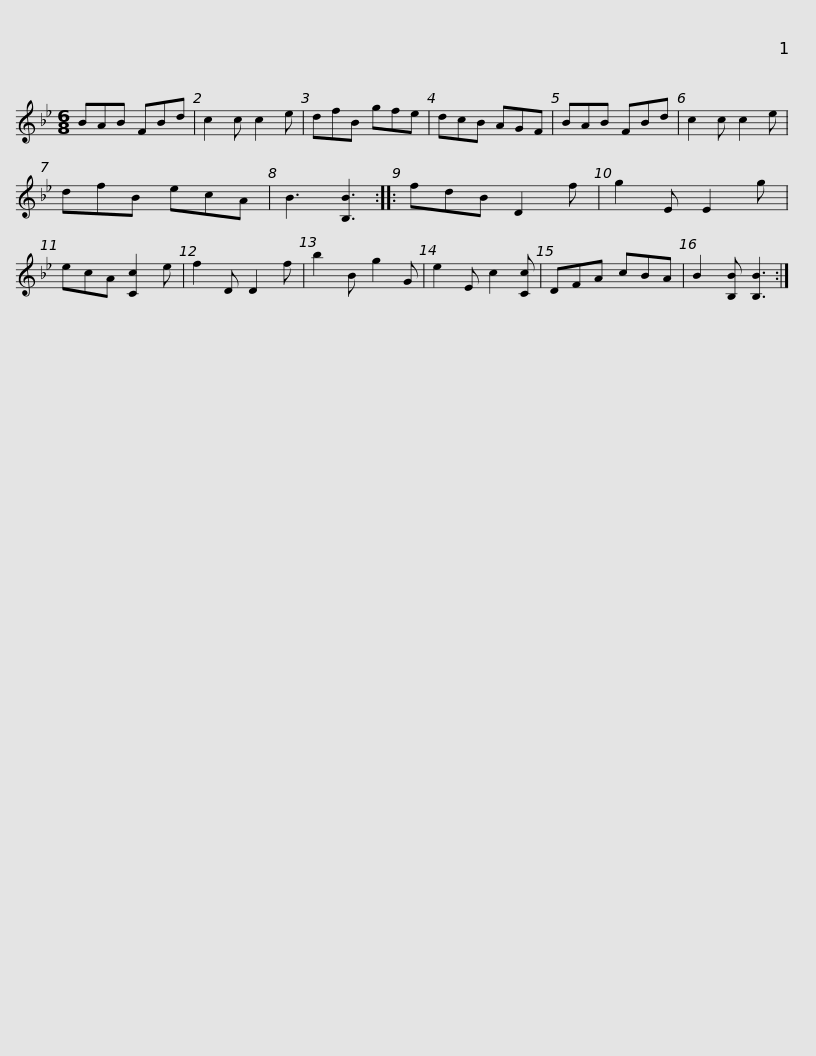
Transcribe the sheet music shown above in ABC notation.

X:1
L:1/8
M:6/8
I:linebreak $
K:Bb
V:1 treble
V:1
 BAB FBd | c2 c c2 e | dfB gfe | dcB AGF | BAB FBd | %5
 c2 c c2 e | dfB ecA | B3 [B,B]3 ::$ fdB D2 f | g2 E E2 g | %10
 ecA [Cc]2 e | f2 D D2 f | b2 B g2 G | e2 E c2 [Cc] | DFA cBA | %15
 B2 [B,B] [B,B]3 :| %16
